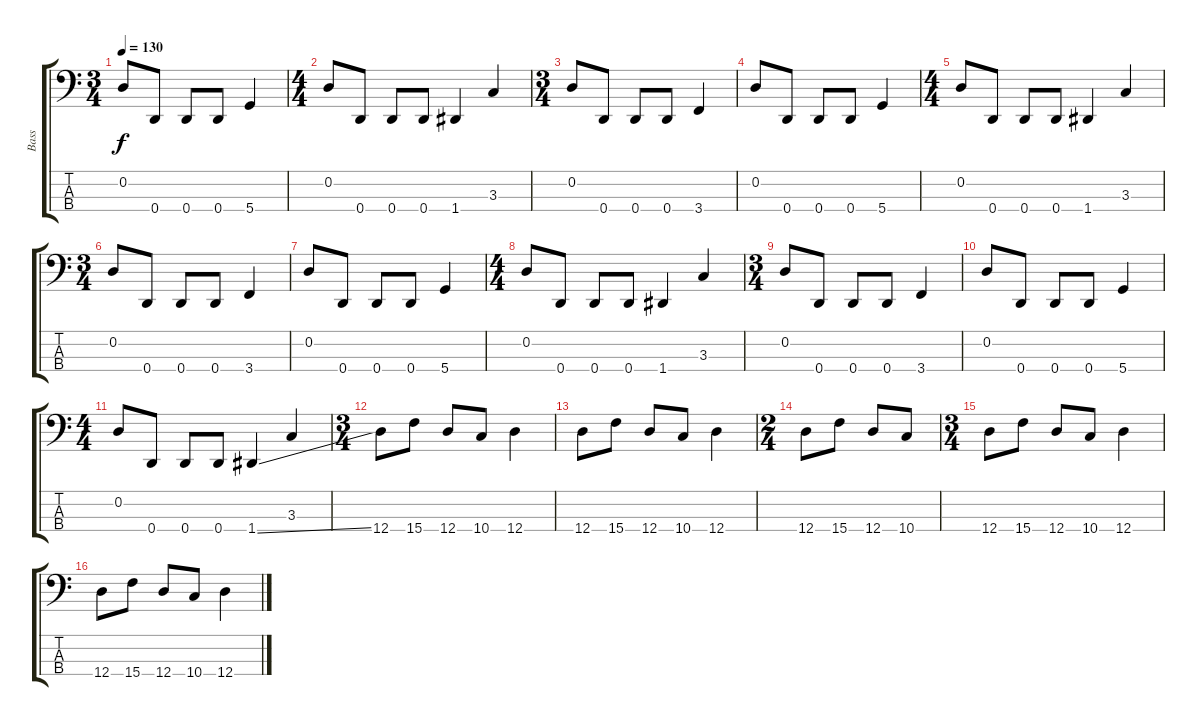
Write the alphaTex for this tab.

\track ("Bass" "Bass") {instrument slapbass2}
\staff {score tabs}
\tuning (G2 D2 A1 D1) {hide}
\ts (3 4)
\tempo 130
\clef f4
\ks c
0.2.8{dy f} 0.4.8 0.4.8 0.4.8 5.4.4 |
\ts (4 4)
0.2.8 0.4.8 0.4.8 0.4.8 1.4.4 3.3.4 |
\ts (3 4)
0.2.8 0.4.8 0.4.8 0.4.8 3.4.4 |
0.2.8 0.4.8 0.4.8 0.4.8 5.4.4 |
\ts (4 4)
0.2.8 0.4.8 0.4.8 0.4.8 1.4.4 3.3.4 |
\ts (3 4)
0.2.8 0.4.8 0.4.8 0.4.8 3.4.4 |
0.2.8 0.4.8 0.4.8 0.4.8 5.4.4 |
\ts (4 4)
0.2.8 0.4.8 0.4.8 0.4.8 1.4.4 3.3.4 |
\ts (3 4)
0.2.8 0.4.8 0.4.8 0.4.8 3.4.4 |
0.2.8 0.4.8 0.4.8 0.4.8 5.4.4 |
\ts (4 4)
0.2.8 0.4.8 0.4.8 0.4.8 1.4{ss}.4 3.3.4 |
\ts (3 4)
12.4.8 15.4.8 12.4.8 10.4.8 12.4.4 |
12.4.8 15.4.8 12.4.8 10.4.8 12.4.4 |
\ts (2 4)
12.4.8 15.4.8 12.4.8 10.4.8 |
\ts (3 4)
12.4.8 15.4.8 12.4.8 10.4.8 12.4.4 |
12.4.8 15.4.8 12.4.8 10.4.8 12.4.4
